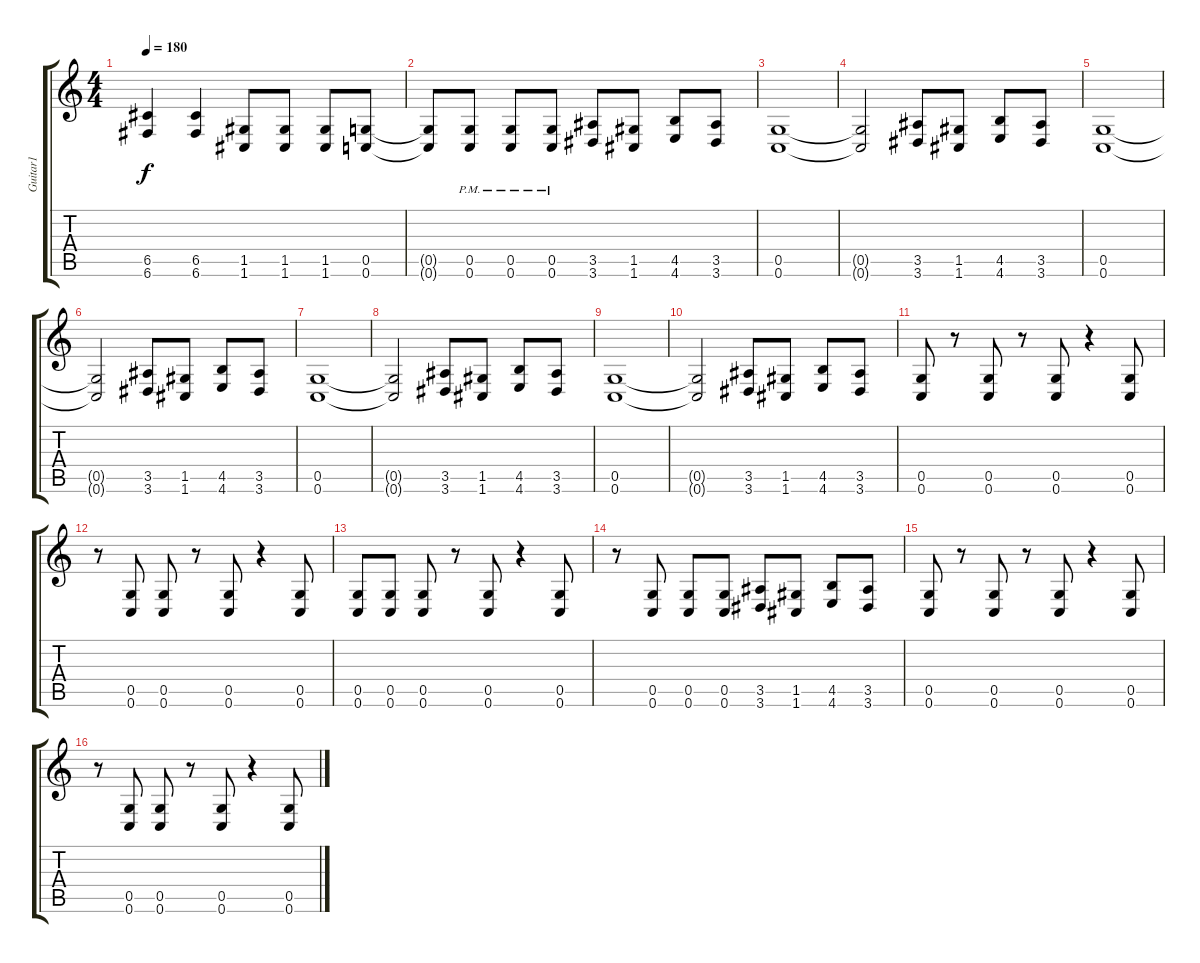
\track ("Guitar1" "Guitar1") {instrument distortionguitar}
\staff {score tabs}
\tuning (D4 A3 F3 C3 G2 C2) {hide}
\ts (4 4)
\tempo 180
\clef g2
\ks c
(6.5 6.6).4{dy f} (6.5 6.6).4 (1.5 1.6).8 (1.5 1.6).8 (1.5 1.6).8 (0.5 0.6).8 |
(0.5{t} 0.6{t}).8 (0.5{pm} 0.6{pm}).8 (0.5{pm} 0.6{pm}).8 (0.5{pm} 0.6{pm}).8 (3.5 3.6).8 (1.5 1.6).8 (4.5 4.6).8 (3.5 3.6).8 |
(0.5 0.6).1 |
(0.5{t} 0.6{t}).2 (3.5 3.6).8 (1.5 1.6).8 (4.5 4.6).8 (3.5 3.6).8 |
(0.5 0.6).1 |
(0.5{t} 0.6{t}).2 (3.5 3.6).8 (1.5 1.6).8 (4.5 4.6).8 (3.5 3.6).8 |
(0.5 0.6).1 |
(0.5{t} 0.6{t}).2 (3.5 3.6).8 (1.5 1.6).8 (4.5 4.6).8 (3.5 3.6).8 |
(0.5 0.6).1 |
(0.5{t} 0.6{t}).2 (3.5 3.6).8 (1.5 1.6).8 (4.5 4.6).8 (3.5 3.6).8 |
(0.5 0.6).8 r.8 (0.5 0.6).8 r.8 (0.5 0.6).8 r.4 (0.5 0.6).8 |
r.8 (0.5 0.6).8 (0.5 0.6).8 r.8 (0.5 0.6).8 r.4 (0.5 0.6).8 |
(0.5 0.6).8 (0.5 0.6).8 (0.5 0.6).8 r.8 (0.5 0.6).8 r.4 (0.5 0.6).8 |
r.8 (0.5 0.6).8 (0.5 0.6).8 (0.5 0.6).8 (3.5 3.6).8 (1.5 1.6).8 (4.5 4.6).8 (3.5 3.6).8 |
(0.5 0.6).8 r.8 (0.5 0.6).8 r.8 (0.5 0.6).8 r.4 (0.5 0.6).8 |
r.8 (0.5 0.6).8 (0.5 0.6).8 r.8 (0.5 0.6).8 r.4 (0.5 0.6).8
